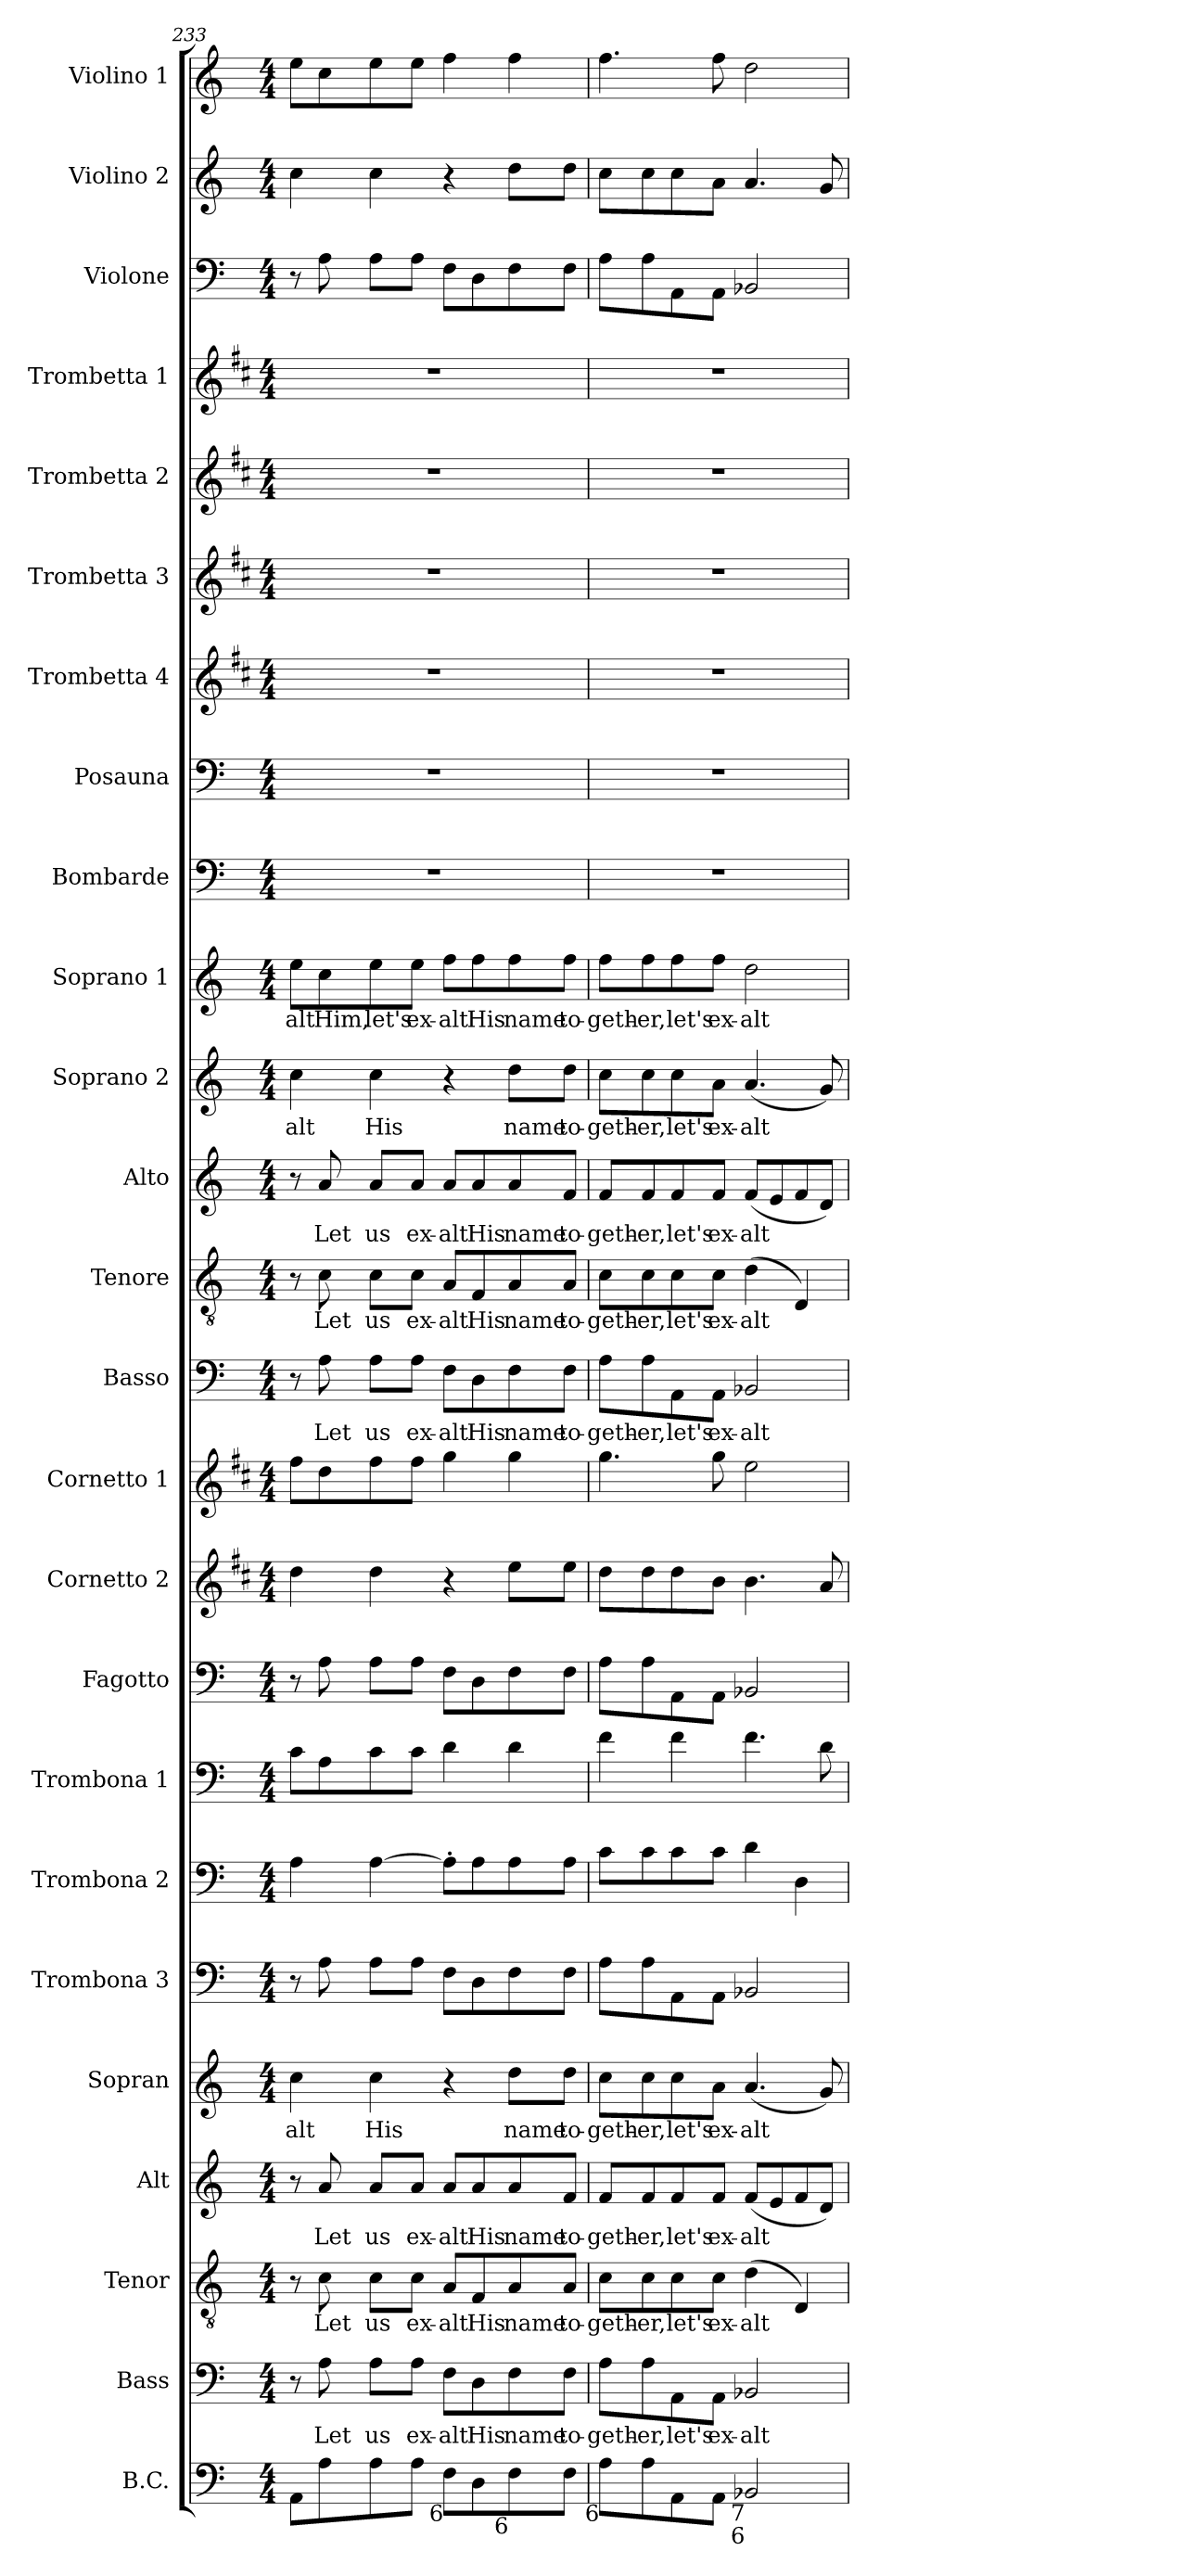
**kern	**kern	**text	**kern	**text	**kern	**text	**kern	**text	**kern	**kern	**kern	**kern	**kern	**kern	**kern	**text	**kern	**text	**kern	**text	**kern	**text	**kern	**text	**kern	**kern	**kern	**kern	**kern	**kern	**kern	**kern	**kern
*part25	*part24	*part24	*part23	*part23	*part22	*part22	*part21	*part21	*part20	*part19	*part18	*part17	*part16	*part15	*part14	*part14	*part13	*part13	*part12	*part12	*part11	*part11	*part10	*part10	*part9	*part8	*part7	*part6	*part5	*part4	*part3	*part2	*part1
*staff25	*staff24	*staff24	*staff23	*staff23	*staff22	*staff22	*staff21	*staff21	*staff20	*staff19	*staff18	*staff17	*staff16	*staff15	*staff14	*staff14	*staff13	*staff13	*staff12	*staff12	*staff11	*staff11	*staff10	*staff10	*staff9	*staff8	*staff7	*staff6	*staff5	*staff4	*staff3	*staff2	*staff1
*I"B.C.	*I"Bass	*	*I"Tenor	*	*I"Alt	*	*I"Sopran	*	*I"Trombona 3	*I"Trombona 2	*I"Trombona 1	*I"Fagotto	*I"Cornetto 2	*I"Cornetto 1	*I"Basso	*	*I"Tenore	*	*I"Alto	*	*I"Soprano 2	*	*I"Soprano 1	*	*I"Bombarde	*I"Posauna	*I"Trombetta 4	*I"Trombetta 3	*I"Trombetta 2	*I"Trombetta 1	*I"Violone	*I"Violino 2	*I"Violino 1
*I'B.C.	*I'B.	*	*I'T.	*	*I'A.	*	*I'S.	*	*I'Tbn. 2	*I'Tbn. 2	*I'Tbn. 1	*I'Fag.	*I'Cor. 2	*I'Cor. 1	*I'B.	*	*I'T.	*	*I'A.	*	*I'S.	*	*I'S.	*	*	*	*	*	*	*	*	*I'Vl. 2	*I'Vl. 1
*clefF4	*clefF4	*	*clefGv2	*	*clefG2	*	*clefG2	*	*clefF4	*clefF4	*clefF4	*clefF4	*clefG2	*clefG2	*clefF4	*	*clefGv2	*	*clefG2	*	*clefG2	*	*clefG2	*	*clefF4	*clefF4	*clefG2	*clefG2	*clefG2	*clefG2	*clefF4	*clefG2	*clefG2
*	*	*	*ITrd7c12	*	*	*	*	*	*	*	*	*	*ITrd1c2	*ITrd1c2	*	*	*ITrd7c12	*	*	*	*	*	*	*	*	*	*ITrd1c2	*ITrd1c2	*ITrd1c2	*ITrd1c2	*	*	*
*k[]	*k[]	*	*k[]	*	*k[]	*	*k[]	*	*k[]	*k[]	*k[]	*k[]	*k[]	*k[]	*k[]	*	*k[]	*	*k[]	*	*k[]	*	*k[]	*	*k[]	*k[]	*k[]	*k[]	*k[]	*k[]	*k[]	*k[]	*k[]
*C:	*C:	*	*C:	*	*C:	*	*C:	*	*C:	*C:	*C:	*C:	*C:	*C:	*C:	*	*C:	*	*C:	*	*C:	*	*C:	*	*C:	*C:	*C:	*C:	*C:	*C:	*C:	*C:	*C:
*M4/4	*M4/4	*	*M4/4	*	*M4/4	*	*M4/4	*	*M4/4	*M4/4	*M4/4	*M4/4	*M4/4	*M4/4	*M4/4	*	*M4/4	*	*M4/4	*	*M4/4	*	*M4/4	*	*M4/4	*M4/4	*M4/4	*M4/4	*M4/4	*M4/4	*M4/4	*M4/4	*M4/4
=233	=233	=233	=233	=233	=233	=233	=233	=233	=233	=233	=233	=233	=233	=233	=233	=233	=233	=233	=233	=233	=233	=233	=233	=233	=233	=233	=233	=233	=233	=233	=233	=233	=233
!	!	!	!	!	!	!	!	!LO:LY:b:color=#000000	!	!	!	!	!	!	!	!	!	!	!	!	!	!	!	!	!	!	!	!	!	!	!	!	!
!	!	!	!	!	!	!	!	!	!	!	!	!	!	!	!	!	!	!	!	!	!	!LO:LY:b:color=#000000	!	!	!	!	!	!	!	!	!	!	!
!	!	!	!	!	!	!	!	!	!	!	!	!	!	!	!	!	!	!	!	!	!	!	!	!LO:LY:b:color=#000000	!	!	!	!	!	!	!	!	!
8AAi\L	8r	.	8r	.	8r	.	4cci\	-alt	8r	4Ai\	8ci\L	8r	4cci\	8eei\L	8r	.	8r	.	8r	.	4cci\	-alt	8eei\L	-alt	1r	1r	1r	1r	1r	1r	8r	4cci\	8eei\L
!	!	!LO:LY:b:color=#000000	!	!	!	!	!	!	!	!	!	!	!	!	!	!	!	!	!	!	!	!	!	!	!	!	!	!	!	!	!	!	!
!	!	!	!	!LO:LY:b:color=#000000	!	!	!	!	!	!	!	!	!	!	!	!	!	!	!	!	!	!	!	!	!	!	!	!	!	!	!	!	!
!	!	!	!	!	!	!LO:LY:b:color=#000000	!	!	!	!	!	!	!	!	!	!	!	!	!	!	!	!	!	!	!	!	!	!	!	!	!	!	!
!	!	!	!	!	!	!	!	!	!	!	!	!	!	!	!	!LO:LY:b:color=#000000	!	!	!	!	!	!	!	!	!	!	!	!	!	!	!	!	!
!	!	!	!	!	!	!	!	!	!	!	!	!	!	!	!	!	!	!LO:LY:b:color=#000000	!	!	!	!	!	!	!	!	!	!	!	!	!	!	!
!	!	!	!	!	!	!	!	!	!	!	!	!	!	!	!	!	!	!	!	!LO:LY:b:color=#000000	!	!	!	!	!	!	!	!	!	!	!	!	!
!	!	!	!	!	!	!	!	!	!	!	!	!	!	!	!	!	!	!	!	!	!	!	!	!LO:LY:b:color=#000000	!	!	!	!	!	!	!	!	!
8Ai\	8Ai\	Let	8Ci\	Let	8ai/	Let	.	.	8Ai\	.	8Ai\	8Ai\	.	8cci\	8Ai\	Let	8Ci\	Let	8ai/	Let	.	.	8cci\	Him,	.	.	.	.	.	.	8Ai\	.	8cci\
!	!	!LO:LY:b:color=#000000	!	!	!	!	!	!	!	!	!	!	!	!	!	!	!	!	!	!	!	!	!	!	!	!	!	!	!	!	!	!	!
!	!	!	!	!LO:LY:b:color=#000000	!	!	!	!	!	!	!	!	!	!	!	!	!	!	!	!	!	!	!	!	!	!	!	!	!	!	!	!	!
!	!	!	!	!	!	!LO:LY:b:color=#000000	!	!	!	!	!	!	!	!	!	!	!	!	!	!	!	!	!	!	!	!	!	!	!	!	!	!	!
!	!	!	!	!	!	!	!	!LO:LY:b:color=#000000	!	!	!	!	!	!	!	!	!	!	!	!	!	!	!	!	!	!	!	!	!	!	!	!	!
!	!	!	!	!	!	!	!	!	!	!	!	!	!	!	!	!LO:LY:b:color=#000000	!	!	!	!	!	!	!	!	!	!	!	!	!	!	!	!	!
!	!	!	!	!	!	!	!	!	!	!	!	!	!	!	!	!	!	!LO:LY:b:color=#000000	!	!	!	!	!	!	!	!	!	!	!	!	!	!	!
!	!	!	!	!	!	!	!	!	!	!	!	!	!	!	!	!	!	!	!	!LO:LY:b:color=#000000	!	!	!	!	!	!	!	!	!	!	!	!	!
!	!	!	!	!	!	!	!	!	!	!	!	!	!	!	!	!	!	!	!	!	!	!LO:LY:b:color=#000000	!	!	!	!	!	!	!	!	!	!	!
!	!	!	!	!	!	!	!	!	!	!	!	!	!	!	!	!	!	!	!	!	!	!	!	!LO:LY:b:color=#000000	!	!	!	!	!	!	!	!	!
8Ai\	8Ai\L	us	8Ci\L	us	8ai/L	us	4cci\	His	8Ai\L	[4Ai\	8ci\	8Ai\L	4cci\	8eei\	8Ai\L	us	8Ci\L	us	8ai/L	us	4cci\	His	8eei\	let's	.	.	.	.	.	.	8Ai\L	4cci\	8eei\
!	!	!LO:LY:b:color=#000000	!	!	!	!	!	!	!	!	!	!	!	!	!	!	!	!	!	!	!	!	!	!	!	!	!	!	!	!	!	!	!
!	!	!	!	!LO:LY:b:color=#000000	!	!	!	!	!	!	!	!	!	!	!	!	!	!	!	!	!	!	!	!	!	!	!	!	!	!	!	!	!
!	!	!	!	!	!	!LO:LY:b:color=#000000	!	!	!	!	!	!	!	!	!	!	!	!	!	!	!	!	!	!	!	!	!	!	!	!	!	!	!
!	!	!	!	!	!	!	!	!	!	!	!	!	!	!	!	!LO:LY:b:color=#000000	!	!	!	!	!	!	!	!	!	!	!	!	!	!	!	!	!
!	!	!	!	!	!	!	!	!	!	!	!	!	!	!	!	!	!	!LO:LY:b:color=#000000	!	!	!	!	!	!	!	!	!	!	!	!	!	!	!
!	!	!	!	!	!	!	!	!	!	!	!	!	!	!	!	!	!	!	!	!LO:LY:b:color=#000000	!	!	!	!	!	!	!	!	!	!	!	!	!
!	!	!	!	!	!	!	!	!	!	!	!	!	!	!	!	!	!	!	!	!	!	!	!	!LO:LY:b:color=#000000	!	!	!	!	!	!	!	!	!
8Ai\J	8Ai\J	ex-	8Ci\J	ex-	8ai/J	ex-	.	.	8Ai\J	.	8ci\J	8Ai\J	.	8eei\J	8Ai\J	ex-	8Ci\J	ex-	8ai/J	ex-	.	.	8eei\J	ex-	.	.	.	.	.	.	8Ai\J	.	8eei\J
!	!	!LO:LY:b:color=#000000	!	!	!	!	!	!	!	!	!	!	!	!	!	!	!	!	!	!	!	!	!	!	!	!	!	!	!	!	!	!	!
!	!	!	!	!LO:LY:b:color=#000000	!	!	!	!	!	!	!	!	!	!	!	!	!	!	!	!	!	!	!	!	!	!	!	!	!	!	!	!	!
!	!	!	!	!	!	!LO:LY:b:color=#000000	!	!	!	!	!	!	!	!	!	!	!	!	!	!	!	!	!	!	!	!	!	!	!	!	!	!	!
!	!	!	!	!	!	!	!	!	!	!	!	!	!	!	!	!LO:LY:b:color=#000000	!	!	!	!	!	!	!	!	!	!	!	!	!	!	!	!	!
!	!	!	!	!	!	!	!	!	!	!	!	!	!	!	!	!	!	!LO:LY:b:color=#000000	!	!	!	!	!	!	!	!	!	!	!	!	!	!	!
!	!	!	!	!	!	!	!	!	!	!	!	!	!	!	!	!	!	!	!	!LO:LY:b:color=#000000	!	!	!	!	!	!	!	!	!	!	!	!	!
!LO:TX:b:rj:t=6	!	!	!	!	!	!	!	!	!	!	!	!	!	!	!	!	!	!	!	!	!	!	!	!	!	!	!	!	!	!	!	!	!
!	!	!	!	!	!	!	!	!	!	!	!	!	!	!	!	!	!	!	!	!	!	!	!	!LO:LY:b:color=#000000	!	!	!	!	!	!	!	!	!
8Fi\L	8Fi\L	-alt	8AAi/L	-alt	8ai/L	-alt	4r	.	8Fi\L	8A'i\L]	4di\	8Fi\L	4r	4ffi\	8Fi\L	-alt	8AAi/L	-alt	8ai/L	-alt	4r	.	8ffi\L	-alt	.	.	.	.	.	.	8Fi\L	4r	4ffi\
!	!	!LO:LY:b:color=#000000	!	!	!	!	!	!	!	!	!	!	!	!	!	!	!	!	!	!	!	!	!	!	!	!	!	!	!	!	!	!	!
!	!	!	!	!LO:LY:b:color=#000000	!	!	!	!	!	!	!	!	!	!	!	!	!	!	!	!	!	!	!	!	!	!	!	!	!	!	!	!	!
!	!	!	!	!	!	!LO:LY:b:color=#000000	!	!	!	!	!	!	!	!	!	!	!	!	!	!	!	!	!	!	!	!	!	!	!	!	!	!	!
!	!	!	!	!	!	!	!	!	!	!	!	!	!	!	!	!LO:LY:b:color=#000000	!	!	!	!	!	!	!	!	!	!	!	!	!	!	!	!	!
!	!	!	!	!	!	!	!	!	!	!	!	!	!	!	!	!	!	!LO:LY:b:color=#000000	!	!	!	!	!	!	!	!	!	!	!	!	!	!	!
!	!	!	!	!	!	!	!	!	!	!	!	!	!	!	!	!	!	!	!	!LO:LY:b:color=#000000	!	!	!	!	!	!	!	!	!	!	!	!	!
!	!	!	!	!	!	!	!	!	!	!	!	!	!	!	!	!	!	!	!	!	!	!	!	!LO:LY:b:color=#000000	!	!	!	!	!	!	!	!	!
8Di\	8Di\	His	8FFi/	His	8ai/	His	.	.	8Di\	8Ai\	.	8Di\	.	.	8Di\	His	8FFi/	His	8ai/	His	.	.	8ffi\	His	.	.	.	.	.	.	8Di\	.	.
!	!	!LO:LY:b:color=#000000	!	!	!	!	!	!	!	!	!	!	!	!	!	!	!	!	!	!	!	!	!	!	!	!	!	!	!	!	!	!	!
!	!	!	!	!LO:LY:b:color=#000000	!	!	!	!	!	!	!	!	!	!	!	!	!	!	!	!	!	!	!	!	!	!	!	!	!	!	!	!	!
!	!	!	!	!	!	!LO:LY:b:color=#000000	!	!	!	!	!	!	!	!	!	!	!	!	!	!	!	!	!	!	!	!	!	!	!	!	!	!	!
!	!	!	!	!	!	!	!	!LO:LY:b:color=#000000	!	!	!	!	!	!	!	!	!	!	!	!	!	!	!	!	!	!	!	!	!	!	!	!	!
!	!	!	!	!	!	!	!	!	!	!	!	!	!	!	!	!LO:LY:b:color=#000000	!	!	!	!	!	!	!	!	!	!	!	!	!	!	!	!	!
!	!	!	!	!	!	!	!	!	!	!	!	!	!	!	!	!	!	!LO:LY:b:color=#000000	!	!	!	!	!	!	!	!	!	!	!	!	!	!	!
!	!	!	!	!	!	!	!	!	!	!	!	!	!	!	!	!	!	!	!	!LO:LY:b:color=#000000	!	!	!	!	!	!	!	!	!	!	!	!	!
!	!	!	!	!	!	!	!	!	!	!	!	!	!	!	!	!	!	!	!	!	!	!LO:LY:b:color=#000000	!	!	!	!	!	!	!	!	!	!	!
!LO:TX:b:rj:t=6	!	!	!	!	!	!	!	!	!	!	!	!	!	!	!	!	!	!	!	!	!	!	!	!	!	!	!	!	!	!	!	!	!
!	!	!	!	!	!	!	!	!	!	!	!	!	!	!	!	!	!	!	!	!	!	!	!	!LO:LY:b:color=#000000	!	!	!	!	!	!	!	!	!
8Fi\	8Fi\	name	8AAi/	name	8ai/	name	8ddi\L	name	8Fi\	8Ai\	4di\	8Fi\	8ddi\L	4ffi\	8Fi\	name	8AAi/	name	8ai/	name	8ddi\L	name	8ffi\	name	.	.	.	.	.	.	8Fi\	8ddi\L	4ffi\
!	!	!LO:LY:b:color=#000000	!	!	!	!	!	!	!	!	!	!	!	!	!	!	!	!	!	!	!	!	!	!	!	!	!	!	!	!	!	!	!
!	!	!	!	!LO:LY:b:color=#000000	!	!	!	!	!	!	!	!	!	!	!	!	!	!	!	!	!	!	!	!	!	!	!	!	!	!	!	!	!
!	!	!	!	!	!	!LO:LY:b:color=#000000	!	!	!	!	!	!	!	!	!	!	!	!	!	!	!	!	!	!	!	!	!	!	!	!	!	!	!
!	!	!	!	!	!	!	!	!LO:LY:b:color=#000000	!	!	!	!	!	!	!	!	!	!	!	!	!	!	!	!	!	!	!	!	!	!	!	!	!
!	!	!	!	!	!	!	!	!	!	!	!	!	!	!	!	!LO:LY:b:color=#000000	!	!	!	!	!	!	!	!	!	!	!	!	!	!	!	!	!
!	!	!	!	!	!	!	!	!	!	!	!	!	!	!	!	!	!	!LO:LY:b:color=#000000	!	!	!	!	!	!	!	!	!	!	!	!	!	!	!
!	!	!	!	!	!	!	!	!	!	!	!	!	!	!	!	!	!	!	!	!LO:LY:b:color=#000000	!	!	!	!	!	!	!	!	!	!	!	!	!
!	!	!	!	!	!	!	!	!	!	!	!	!	!	!	!	!	!	!	!	!	!	!LO:LY:b:color=#000000	!	!	!	!	!	!	!	!	!	!	!
!	!	!	!	!	!	!	!	!	!	!	!	!	!	!	!	!	!	!	!	!	!	!	!	!LO:LY:b:color=#000000	!	!	!	!	!	!	!	!	!
8Fi\J	8Fi\J	to-	8AAi/J	to-	8fi/J	to-	8ddi\J	to-	8Fi\J	8Ai\J	.	8Fi\J	8ddi\J	.	8Fi\J	to-	8AAi/J	to-	8fi/J	to-	8ddi\J	to-	8ffi\J	to-	.	.	.	.	.	.	8Fi\J	8ddi\J	.
=234	=234	=234	=234	=234	=234	=234	=234	=234	=234	=234	=234	=234	=234	=234	=234	=234	=234	=234	=234	=234	=234	=234	=234	=234	=234	=234	=234	=234	=234	=234	=234	=234	=234
!	!	!LO:LY:b:color=#000000	!	!	!	!	!	!	!	!	!	!	!	!	!	!	!	!	!	!	!	!	!	!	!	!	!	!	!	!	!	!	!
!	!	!	!	!LO:LY:b:color=#000000	!	!	!	!	!	!	!	!	!	!	!	!	!	!	!	!	!	!	!	!	!	!	!	!	!	!	!	!	!
!	!	!	!	!	!	!LO:LY:b:color=#000000	!	!	!	!	!	!	!	!	!	!	!	!	!	!	!	!	!	!	!	!	!	!	!	!	!	!	!
!	!	!	!	!	!	!	!	!LO:LY:b:color=#000000	!	!	!	!	!	!	!	!	!	!	!	!	!	!	!	!	!	!	!	!	!	!	!	!	!
!	!	!	!	!	!	!	!	!	!	!	!	!	!	!	!	!LO:LY:b:color=#000000	!	!	!	!	!	!	!	!	!	!	!	!	!	!	!	!	!
!	!	!	!	!	!	!	!	!	!	!	!	!	!	!	!	!	!	!LO:LY:b:color=#000000	!	!	!	!	!	!	!	!	!	!	!	!	!	!	!
!	!	!	!	!	!	!	!	!	!	!	!	!	!	!	!	!	!	!	!	!LO:LY:b:color=#000000	!	!	!	!	!	!	!	!	!	!	!	!	!
!	!	!	!	!	!	!	!	!	!	!	!	!	!	!	!	!	!	!	!	!	!	!LO:LY:b:color=#000000	!	!	!	!	!	!	!	!	!	!	!
!LO:TX:b:rj:t=6	!	!	!	!	!	!	!	!	!	!	!	!	!	!	!	!	!	!	!	!	!	!	!	!	!	!	!	!	!	!	!	!	!
!	!	!	!	!	!	!	!	!	!	!	!	!	!	!	!	!	!	!	!	!	!	!	!	!LO:LY:b:color=#000000	!	!	!	!	!	!	!	!	!
8Ai\L	8Ai\L	-geth-	8Ci\L	-geth-	8fi/L	-geth-	8cci\L	-geth-	8Ai\L	8ci\L	4fi\	8Ai\L	8cci\L	4.ffi\	8Ai\L	-geth-	8Ci\L	-geth-	8fi/L	-geth-	8cci\L	-geth-	8ffi\L	-geth-	1r	1r	1r	1r	1r	1r	8Ai\L	8cci\L	4.ffi\
!	!	!LO:LY:b:color=#000000	!	!	!	!	!	!	!	!	!	!	!	!	!	!	!	!	!	!	!	!	!	!	!	!	!	!	!	!	!	!	!
!	!	!	!	!LO:LY:b:color=#000000	!	!	!	!	!	!	!	!	!	!	!	!	!	!	!	!	!	!	!	!	!	!	!	!	!	!	!	!	!
!	!	!	!	!	!	!LO:LY:b:color=#000000	!	!	!	!	!	!	!	!	!	!	!	!	!	!	!	!	!	!	!	!	!	!	!	!	!	!	!
!	!	!	!	!	!	!	!	!LO:LY:b:color=#000000	!	!	!	!	!	!	!	!	!	!	!	!	!	!	!	!	!	!	!	!	!	!	!	!	!
!	!	!	!	!	!	!	!	!	!	!	!	!	!	!	!	!LO:LY:b:color=#000000	!	!	!	!	!	!	!	!	!	!	!	!	!	!	!	!	!
!	!	!	!	!	!	!	!	!	!	!	!	!	!	!	!	!	!	!LO:LY:b:color=#000000	!	!	!	!	!	!	!	!	!	!	!	!	!	!	!
!	!	!	!	!	!	!	!	!	!	!	!	!	!	!	!	!	!	!	!	!LO:LY:b:color=#000000	!	!	!	!	!	!	!	!	!	!	!	!	!
!	!	!	!	!	!	!	!	!	!	!	!	!	!	!	!	!	!	!	!	!	!	!LO:LY:b:color=#000000	!	!	!	!	!	!	!	!	!	!	!
!	!	!	!	!	!	!	!	!	!	!	!	!	!	!	!	!	!	!	!	!	!	!	!	!LO:LY:b:color=#000000	!	!	!	!	!	!	!	!	!
8Ai\	8Ai\	-er,	8Ci\	-er,	8fi/	-er,	8cci\	-er,	8Ai\	8ci\	.	8Ai\	8cci\	.	8Ai\	-er,	8Ci\	-er,	8fi/	-er,	8cci\	-er,	8ffi\	-er,	.	.	.	.	.	.	8Ai\	8cci\	.
!	!	!LO:LY:b:color=#000000	!	!	!	!	!	!	!	!	!	!	!	!	!	!	!	!	!	!	!	!	!	!	!	!	!	!	!	!	!	!	!
!	!	!	!	!LO:LY:b:color=#000000	!	!	!	!	!	!	!	!	!	!	!	!	!	!	!	!	!	!	!	!	!	!	!	!	!	!	!	!	!
!	!	!	!	!	!	!LO:LY:b:color=#000000	!	!	!	!	!	!	!	!	!	!	!	!	!	!	!	!	!	!	!	!	!	!	!	!	!	!	!
!	!	!	!	!	!	!	!	!LO:LY:b:color=#000000	!	!	!	!	!	!	!	!	!	!	!	!	!	!	!	!	!	!	!	!	!	!	!	!	!
!	!	!	!	!	!	!	!	!	!	!	!	!	!	!	!	!LO:LY:b:color=#000000	!	!	!	!	!	!	!	!	!	!	!	!	!	!	!	!	!
!	!	!	!	!	!	!	!	!	!	!	!	!	!	!	!	!	!	!LO:LY:b:color=#000000	!	!	!	!	!	!	!	!	!	!	!	!	!	!	!
!	!	!	!	!	!	!	!	!	!	!	!	!	!	!	!	!	!	!	!	!LO:LY:b:color=#000000	!	!	!	!	!	!	!	!	!	!	!	!	!
!	!	!	!	!	!	!	!	!	!	!	!	!	!	!	!	!	!	!	!	!	!	!LO:LY:b:color=#000000	!	!	!	!	!	!	!	!	!	!	!
!	!	!	!	!	!	!	!	!	!	!	!	!	!	!	!	!	!	!	!	!	!	!	!	!LO:LY:b:color=#000000	!	!	!	!	!	!	!	!	!
8AAi\	8AAi\	let's	8Ci\	let's	8fi/	let's	8cci\	let's	8AAi\	8ci\	4fi\	8AAi\	8cci\	.	8AAi\	let's	8Ci\	let's	8fi/	let's	8cci\	let's	8ffi\	let's	.	.	.	.	.	.	8AAi\	8cci\	.
!	!	!LO:LY:b:color=#000000	!	!	!	!	!	!	!	!	!	!	!	!	!	!	!	!	!	!	!	!	!	!	!	!	!	!	!	!	!	!	!
!	!	!	!	!LO:LY:b:color=#000000	!	!	!	!	!	!	!	!	!	!	!	!	!	!	!	!	!	!	!	!	!	!	!	!	!	!	!	!	!
!	!	!	!	!	!	!LO:LY:b:color=#000000	!	!	!	!	!	!	!	!	!	!	!	!	!	!	!	!	!	!	!	!	!	!	!	!	!	!	!
!	!	!	!	!	!	!	!	!LO:LY:b:color=#000000	!	!	!	!	!	!	!	!	!	!	!	!	!	!	!	!	!	!	!	!	!	!	!	!	!
!	!	!	!	!	!	!	!	!	!	!	!	!	!	!	!	!LO:LY:b:color=#000000	!	!	!	!	!	!	!	!	!	!	!	!	!	!	!	!	!
!	!	!	!	!	!	!	!	!	!	!	!	!	!	!	!	!	!	!LO:LY:b:color=#000000	!	!	!	!	!	!	!	!	!	!	!	!	!	!	!
!	!	!	!	!	!	!	!	!	!	!	!	!	!	!	!	!	!	!	!	!LO:LY:b:color=#000000	!	!	!	!	!	!	!	!	!	!	!	!	!
!	!	!	!	!	!	!	!	!	!	!	!	!	!	!	!	!	!	!	!	!	!	!LO:LY:b:color=#000000	!	!	!	!	!	!	!	!	!	!	!
!	!	!	!	!	!	!	!	!	!	!	!	!	!	!	!	!	!	!	!	!	!	!	!	!LO:LY:b:color=#000000	!	!	!	!	!	!	!	!	!
8AAi\J	8AAi\J	ex-	8Ci\J	ex-	8fi/J	ex-	8ai\J	ex-	8AAi\J	8ci\J	.	8AAi\J	8ai\J	8ffi\	8AAi\J	ex-	8Ci\J	ex-	8fi/J	ex-	8ai\J	ex-	8ffi\J	ex-	.	.	.	.	.	.	8AAi\J	8ai\J	8ffi\
!	!	!LO:LY:b:color=#000000	!	!	!	!	!	!	!	!	!	!	!	!	!	!	!	!	!	!	!	!	!	!	!	!	!	!	!	!	!	!	!
!	!	!	!	!LO:LY:b:color=#000000	!	!	!	!	!	!	!	!	!	!	!	!	!	!	!	!	!	!	!	!	!	!	!	!	!	!	!	!	!
!	!	!	!	!	!	!LO:LY:b:color=#000000	!	!	!	!	!	!	!	!	!	!	!	!	!	!	!	!	!	!	!	!	!	!	!	!	!	!	!
!	!	!	!	!	!	!	!	!LO:LY:b:color=#000000	!	!	!	!	!	!	!	!	!	!	!	!	!	!	!	!	!	!	!	!	!	!	!	!	!
!	!	!	!	!	!	!	!	!	!	!	!	!	!	!	!	!LO:LY:b:color=#000000	!	!	!	!	!	!	!	!	!	!	!	!	!	!	!	!	!
!	!	!	!	!	!	!	!	!	!	!	!	!	!	!	!	!	!	!LO:LY:b:color=#000000	!	!	!	!	!	!	!	!	!	!	!	!	!	!	!
!	!	!	!	!	!	!	!	!	!	!	!	!	!	!	!	!	!	!	!	!LO:LY:b:color=#000000	!	!	!	!	!	!	!	!	!	!	!	!	!
!	!	!	!	!	!	!	!	!	!	!	!	!	!	!	!	!	!	!	!	!	!	!LO:LY:b:color=#000000	!	!	!	!	!	!	!	!	!	!	!
!LO:TX:b:rj:t=7	!	!	!	!	!	!	!	!	!	!	!	!	!	!	!	!	!	!	!	!	!	!	!	!	!	!	!	!	!	!	!	!	!
!LO:TX:b:rj:t=6	!	!	!	!	!	!	!	!	!	!	!	!	!	!	!	!	!	!	!	!	!	!	!	!	!	!	!	!	!	!	!	!	!
!	!	!	!	!	!	!	!	!	!	!	!	!	!	!	!	!	!	!	!	!	!	!	!	!LO:LY:b:color=#000000	!	!	!	!	!	!	!	!	!
2BB-Xi/	2BB-Xi/	-alt	(4Di\	-alt	(8fi/L	-alt	(4.ai/	-alt	2BB-Xi/	4di\	4.fi\	2BB-Xi/	4.ai\	2ddi\	2BB-Xi/	-alt	(4Di\	-alt	(8fi/L	-alt	(4.ai/	-alt	2ddi\	-alt	.	.	.	.	.	.	2BB-Xi/	4.ai/	2ddi\
.	.	.	.	.	8ei/	.	.	.	.	.	.	.	.	.	.	.	.	.	8ei/	.	.	.	.	.	.	.	.	.	.	.	.	.	.
.	.	.	4DDi/)	.	8fi/	.	.	.	.	4Di\	.	.	.	.	.	.	4DDi/)	.	8fi/	.	.	.	.	.	.	.	.	.	.	.	.	.	.
.	.	.	.	.	8di/J)	.	8gi/)	.	.	.	8di\	.	8gi/	.	.	.	.	.	8di/J)	.	8gi/)	.	.	.	.	.	.	.	.	.	.	8gi/	.
=	=	=	=	=	=	=	=	=	=	=	=	=	=	=	=	=	=	=	=	=	=	=	=	=	=	=	=	=	=	=	=	=	=
*-	*-	*-	*-	*-	*-	*-	*-	*-	*-	*-	*-	*-	*-	*-	*-	*-	*-	*-	*-	*-	*-	*-	*-	*-	*-	*-	*-	*-	*-	*-	*-	*-	*-
